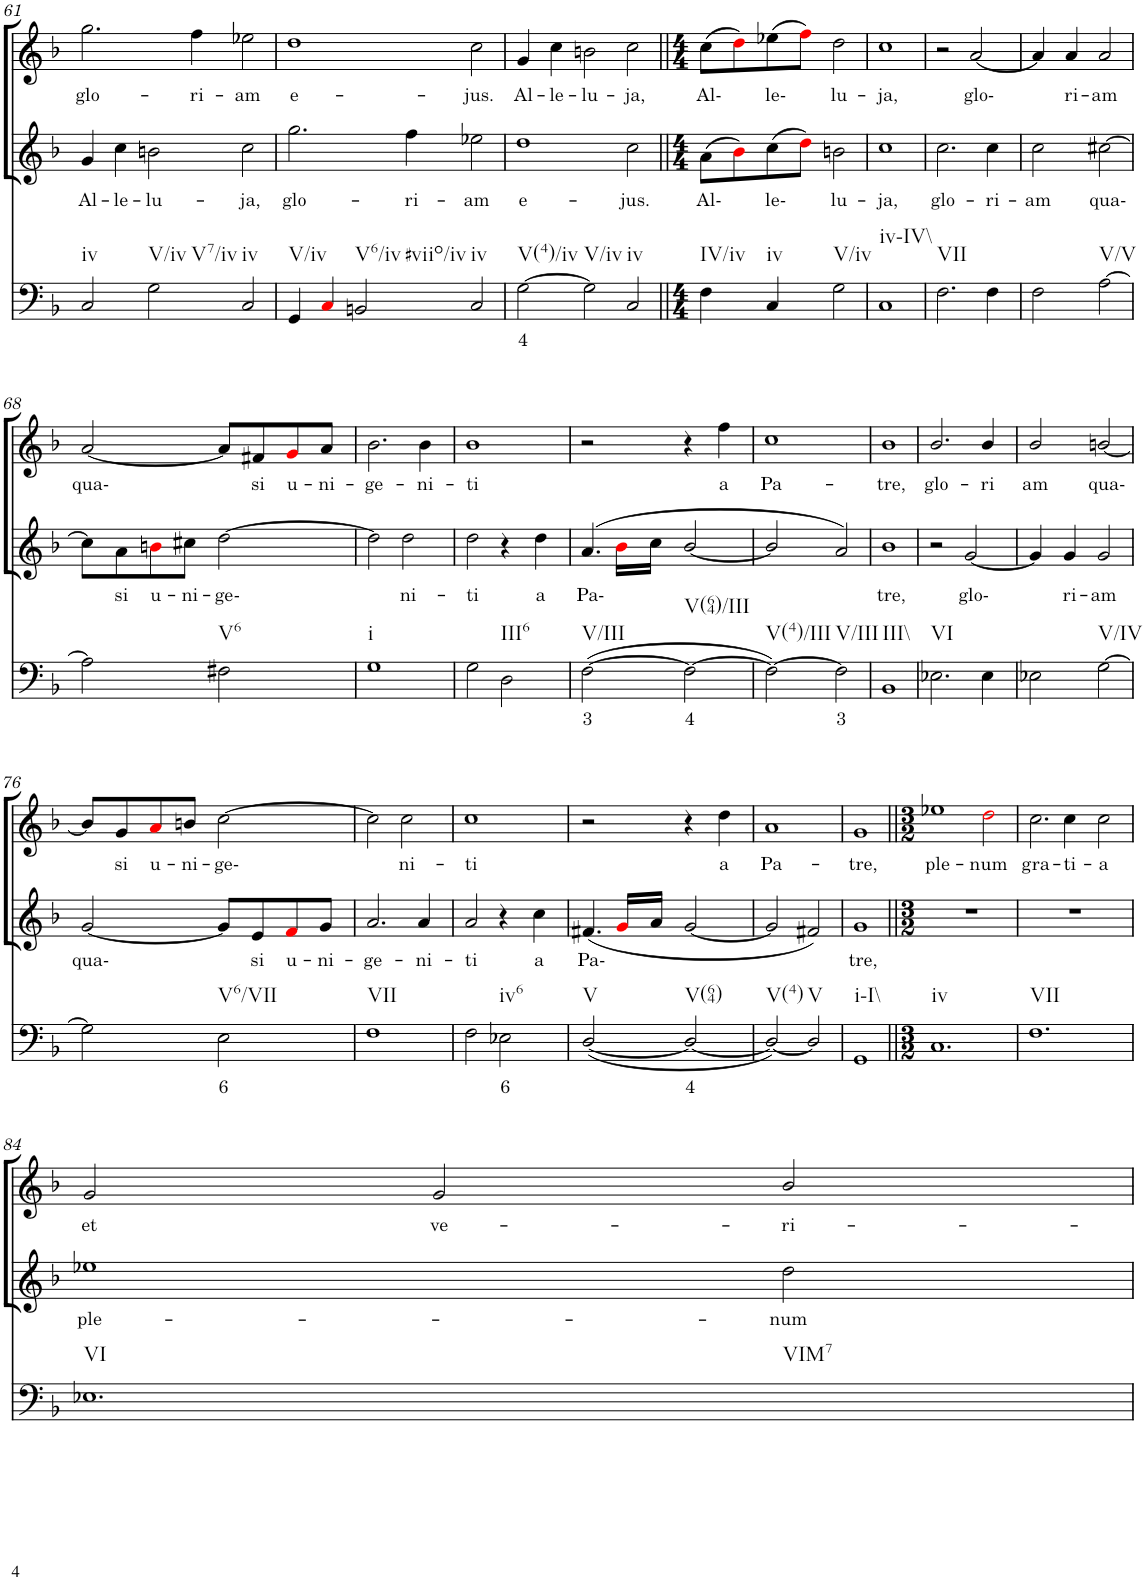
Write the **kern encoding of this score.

**kern	**text	**kern	**text	**kern	**text
*part3	*part3	*part2	*part2	*part1	*part1
*staff3	*staff3	*staff2	*staff2	*staff1	*staff1
*I"Continuo	*	*I"Soprano II	*	*I"Soprano I	*
!!LO:PB:g=z
*clefF4	*	*clefG2	*	*clefG2	*
*k[b-]	*	*k[b-]	*	*k[b-]	*
*M3/2	*	*M3/2	*	*M3/2	*
=61	=61	=61	=61	=61	=61
!LO:TX:b:t=iv	!	!	!	!	!
!	!	!	!LO:LY:b	!	!LO:LY:b
2C/	.	4g/	Al-	2.gg\	glo-
!	!	!	!LO:LY:b	!	!
.	.	4cc\	le-	.	.
!LO:TX:b:t=V/iv	!	!	!	!	!
!LO:TX:b:t=V7/iv	!	!	!	!	!
!	!	!	!LO:LY:b	!	!
2G\	.	2bn\	lu-	.	.
!	!	!	!	!	!LO:LY:b
.	.	.	.	4ff\	ri-
!LO:TX:b:t=iv	!	!	!	!	!
!	!	!	!LO:LY:b	!	!LO:LY:b
2C/	.	2cc\	ja,	2ee-X\	am
=62	=62	=62	=62	=62	=62
!LO:TX:b:t=V/iv	!	!	!	!	!
!	!	!	!LO:LY:b	!	!LO:LY:b
4GG/	.	2.gg\	glo-	1dd	e-
4Ci/	.	.	.	.	.
!LO:TX:b:t=V6/iv	!	!	!	!	!
!LO:TX:b:t=#viio/iv	!	!	!	!	!
2BBn/	.	.	.	.	.
!	!	!	!LO:LY:b	!	!
.	.	4ff\	ri-	.	.
!LO:TX:b:t=iv	!	!	!	!	!
!	!	!	!LO:LY:b	!	!LO:LY:b
2C/	.	2ee-X\	am	2cc\	jus.
=63	=63	=63	=63	=63	=63
!LO:TX:b:t=V(4)/iv	!	!	!	!	!
!	!LO:LY:b	!	!LO:LY:b	!	!LO:LY:b
[2G\	4	1dd	e-	4g/	Al-
!	!	!	!	!	!LO:LY:b
.	.	.	.	4cc\	le-
!LO:TX:b:t=V/iv	!	!	!	!	!
!	!	!	!	!	!LO:LY:b
2G\]	.	.	.	2bn\	lu-
!LO:TX:b:t=iv	!	!	!	!	!
!	!	!	!LO:LY:b	!	!LO:LY:b
2C/	.	2cc\	jus.	2cc\	ja,
=64||	=64||	=64||	=64||	=64||	=64||
*M4/4	*	*M4/4	*	*M4/4	*
!LO:TX:b:t=IV/iv	!	!	!	!	!
!	!	!	!LO:LY:b	!	!LO:LY:b
4F\	.	(8a\L	Al-	(8cc\L	Al-
.	.	8b-i\)	.	8ddi\)	.
!LO:TX:b:t=iv	!	!	!	!	!
!	!	!	!LO:LY:b	!	!LO:LY:b
4C/	.	(8cc\	le-	(8ee-X\	le-
.	.	8ddi\J)	.	8ffi\J)	.
!LO:TX:b:t=V/iv	!	!	!	!	!
!	!	!	!LO:LY:b	!	!LO:LY:b
2G\	.	2bn\	lu-	2dd\	lu-
=65	=65	=65	=65	=65	=65
!LO:TX:b:t=iv\\-IV\\	!	!	!	!	!
!	!	!	!LO:LY:b	!	!LO:LY:b
1C	.	1cc	ja,	1cc	ja,
=66	=66	=66	=66	=66	=66
!LO:TX:b:t=VII	!	!	!	!	!
!	!	!	!LO:LY:b	!	!
2.F\	.	2.cc\	glo-	2r	.
!	!	!	!	!	!LO:LY:b
.	.	.	.	[2a/	glo-
!	!	!	!LO:LY:b	!	!
4F\	.	4cc\	ri-	.	.
=67	=67	=67	=67	=67	=67
!	!	!	!LO:LY:b	!	!
2F\	.	2cc\	am	4a/]	.
!	!	!	!	!	!LO:LY:b
.	.	.	.	4a/	ri-
!LO:TX:b:t=V/V	!	!	!	!	!
!	!	!	!LO:LY:b	!	!LO:LY:b
[2A\	.	[2cc#X\	qua-	2a/	am
!!LO:LB:g=z
=68	=68	=68	=68	=68	=68
!	!	!	!	!	!LO:LY:b
2A\]	.	8cc#\L]	.	[2a/	qua-
!	!	!	!LO:LY:b	!	!
.	.	8a\	si	.	.
!	!	!	!LO:LY:b	!	!
.	.	8bni\	u-	.	.
!	!	!	!LO:LY:b	!	!
.	.	8cc#X\J	ni-	.	.
!LO:TX:b:t=V6	!	!	!	!	!
!	!	!	!LO:LY:b	!	!
2F#X\	.	[2dd\	ge-	8a/L]	.
!	!	!	!	!	!LO:LY:b
.	.	.	.	8f#X/	si
!	!	!	!	!	!LO:LY:b
.	.	.	.	8gi/	u-
!	!	!	!	!	!LO:LY:b
.	.	.	.	8a/J	ni-
=69	=69	=69	=69	=69	=69
!LO:TX:b:t=i	!	!	!	!	!
!	!	!	!	!	!LO:LY:b
1G	.	2dd\]	.	2.b-\	ge-
!	!	!	!LO:LY:b	!	!
.	.	2dd\	ni-	.	.
!	!	!	!	!	!LO:LY:b
.	.	.	.	4b-\	ni-
=70	=70	=70	=70	=70	=70
!	!	!	!LO:LY:b	!	!LO:LY:b
2G\	.	2dd\	ti	1b-	ti
!LO:TX:b:t=III6	!	!	!	!	!
2D\	.	4r	.	.	.
!	!	!	!LO:LY:b	!	!
.	.	4dd\	a	.	.
=71	=71	=71	=71	=71	=71
!LO:TX:b:t=V/III	!	!	!	!	!
!	!LO:LY:b	!	!LO:LY:b	!	!
([2F\	3	(4.a/	Pa-	2r	.
.	.	16b-i\LL	.	.	.
.	.	16cc\JJ	.	.	.
!LO:TX:b:t=V(64)/III	!	!	!	!	!
!	!LO:LY:b	!	!	!	!
2F\_	4	[2b-/	.	4r	.
!	!	!	!	!	!LO:LY:b
.	.	.	.	4ff\	a
=72	=72	=72	=72	=72	=72
!LO:TX:b:t=V(4)/III	!	!	!	!	!
!	!	!	!	!	!LO:LY:b
2F\_)	.	2b-/]	.	1cc	Pa-
!LO:TX:b:t=V/III	!	!	!	!	!
!	!LO:LY:b	!	!	!	!
2F\]	3	2a/)	.	.	.
=73	=73	=73	=73	=73	=73
!LO:TX:b:t=III\\	!	!	!	!	!
!	!	!	!LO:LY:b	!	!LO:LY:b
1BB-	.	1b-	tre,	1b-	tre,
=74	=74	=74	=74	=74	=74
!LO:TX:b:t=VI	!	!	!	!	!
!	!	!	!	!	!LO:LY:b
2.E-X\	.	2r	.	2.b-/	glo-
!	!	!	!LO:LY:b	!	!
.	.	[2g/	glo-	.	.
!	!	!	!	!	!LO:LY:b
4E-\	.	.	.	4b-/	ri
=75	=75	=75	=75	=75	=75
!	!	!	!	!	!LO:LY:b
2E-X\	.	4g/]	.	2b-/	am
!	!	!	!LO:LY:b	!	!
.	.	4g/	ri-	.	.
!LO:TX:b:t=V/IV	!	!	!	!	!
!	!	!	!LO:LY:b	!	!LO:LY:b
[2G\	.	2g/	am	[2bn/	qua-
!!LO:LB:g=z
=76	=76	=76	=76	=76	=76
!	!	!	!LO:LY:b	!	!
2G\]	.	[2g/	qua-	8b/L]	.
!	!	!	!	!	!LO:LY:b
.	.	.	.	8g/	si
!	!	!	!	!	!LO:LY:b
.	.	.	.	8ai/	u-
!	!	!	!	!	!LO:LY:b
.	.	.	.	8bn/J	ni-
!LO:TX:b:t=V6/VII	!	!	!	!	!
!	!LO:LY:b	!	!	!	!LO:LY:b
2E\	6	8g/L]	.	[2cc\	ge-
!	!	!	!LO:LY:b	!	!
.	.	8e/	si	.	.
!	!	!	!LO:LY:b	!	!
.	.	8fi/	u-	.	.
!	!	!	!LO:LY:b	!	!
.	.	8g/J	ni-	.	.
=77	=77	=77	=77	=77	=77
!LO:TX:b:t=VII	!	!	!	!	!
!	!	!	!LO:LY:b	!	!
1F	.	2.a/	ge-	2cc\]	.
!	!	!	!	!	!LO:LY:b
.	.	.	.	2cc\	ni-
!	!	!	!LO:LY:b	!	!
.	.	4a/	ni-	.	.
=78	=78	=78	=78	=78	=78
!	!	!	!LO:LY:b	!	!LO:LY:b
2F\	.	2a/	ti	1cc	ti
!LO:TX:b:t=iv6	!	!	!	!	!
!	!LO:LY:b	!	!	!	!
2E-X\	6	4r	.	.	.
!	!	!	!LO:LY:b	!	!
.	.	4cc\	a	.	.
=79	=79	=79	=79	=79	=79
!LO:TX:b:t=V	!	!	!	!	!
!	!	!	!LO:LY:b	!	!
([2D/	.	(4.f#X/	Pa-	2r	.
.	.	16gi/LL	.	.	.
.	.	16a/JJ	.	.	.
!LO:TX:b:t=V(64)	!	!	!	!	!
!	!LO:LY:b	!	!	!	!
2D/_	4	[2g/	.	4r	.
!	!	!	!	!	!LO:LY:b
.	.	.	.	4dd\	a
=80	=80	=80	=80	=80	=80
!LO:TX:b:t=V(4)	!	!	!	!	!
!	!	!	!	!	!LO:LY:b
2D/_)	.	2g/]	.	1a	Pa-
!LO:TX:b:t=V	!	!	!	!	!
2D/]	.	2f#X/)	.	.	.
=81	=81	=81	=81	=81	=81
!LO:TX:b:t=i\\-I\\	!	!	!	!	!
!	!	!	!LO:LY:b	!	!LO:LY:b
1GG	.	1g	tre,	1g	tre,
=82||	=82||	=82||	=82||	=82||	=82||
*M3/2	*	*M3/2	*	*M3/2	*
!LO:TX:b:t=iv	!	!	!	!	!
!	!	!	!	!	!LO:LY:b
1.C	.	2ryy	.	1ee-X	ple-
.	.	1r	.	.	.
!	!	!	!	!	!LO:LY:b
.	.	.	.	2ddi\	num
=83	=83	=83	=83	=83	=83
!LO:TX:b:t=VII	!	!	!	!	!
!	!	!	!	!	!LO:LY:b
1.F	.	1.r	.	2.cc\	gra-
!	!	!	!	!	!LO:LY:b
.	.	.	.	4cc\	ti-
!	!	!	!	!	!LO:LY:b
.	.	.	.	2cc\	a
!!LO:LB:g=z
=84	=84	=84	=84	=84	=84
!LO:TX:b:t=VI	!	!	!	!	!
!LO:TX:b:t=VIM7	!	!	!	!	!
!	!	!	!LO:LY:b	!	!LO:LY:b
1.E-X	.	1ee-X	ple-	2g/	et
!	!	!	!	!	!LO:LY:b
.	.	.	.	2g/	ve-
!	!	!	!LO:LY:b	!	!LO:LY:b
.	.	2dd\	num	2b-/	ri-
=	=	=	=	=	=
*-	*-	*-	*-	*-	*-
